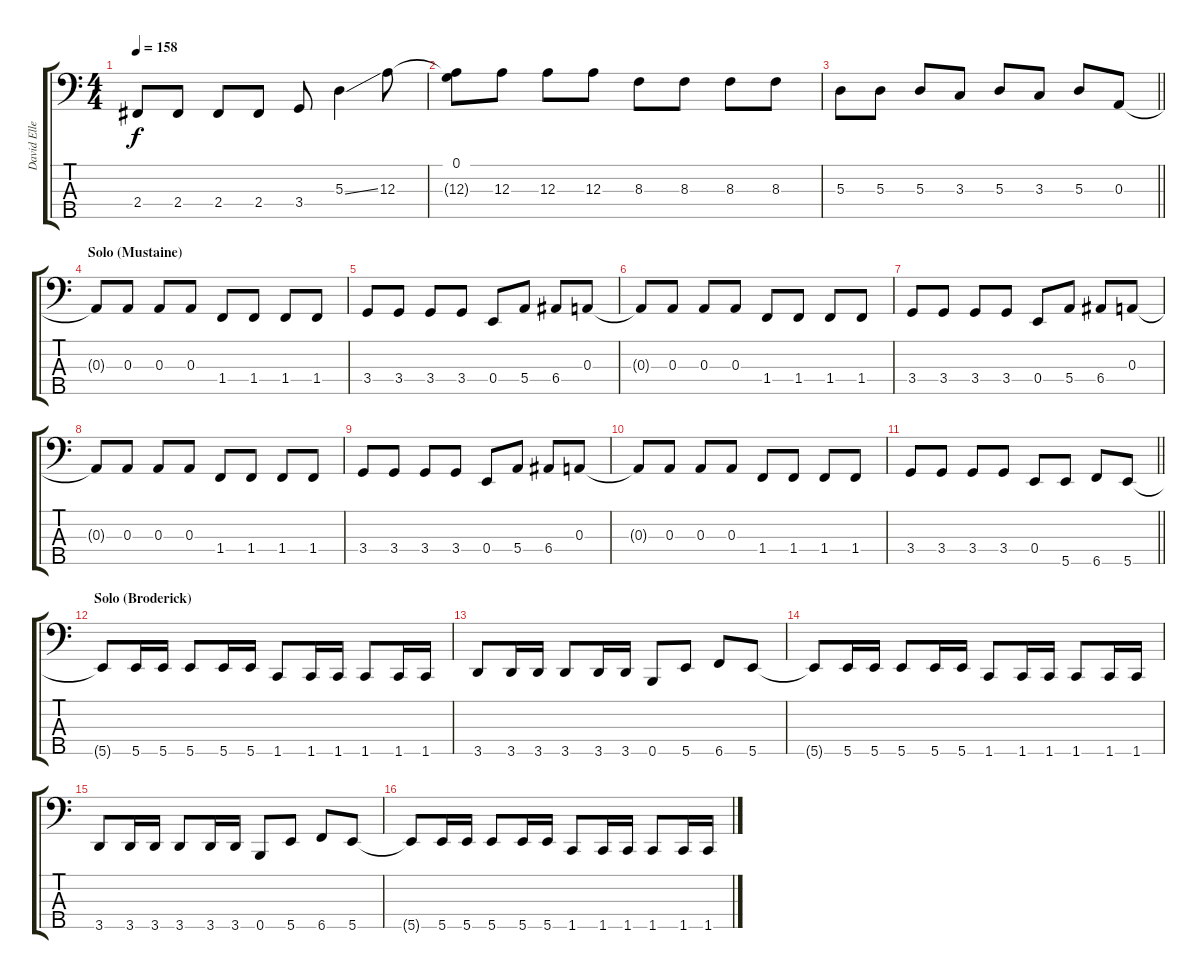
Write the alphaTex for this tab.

\track ("David Ellefson" "David Elle") {instrument electricbasspick}
\staff {score tabs}
\tuning (G2 D2 A1 E1 B0) {hide}
\ts (4 4)
\tempo 158
\clef f4
\ks c
2.4.8{dy f} 2.4.8 2.4.8 2.4.8 3.4.8 5.3{ss}.4 12.3.8 |
(0.1 12.3{t}).8 12.3.8 12.3.8 12.3.8 8.3.8 8.3.8 8.3.8 8.3.8 |
\barLineRight lightlight
5.3.8 5.3.8 5.3.8 3.3.8 5.3.8 3.3.8 5.3.8 0.3.8 |
\section ("" "Solo (Mustaine)")
0.3{t}.8 0.3.8 0.3.8 0.3.8 1.4.8 1.4.8 1.4.8 1.4.8 |
3.4.8 3.4.8 3.4.8 3.4.8 0.4.8 5.4.8 6.4.8 0.3.8 |
0.3{t}.8 0.3.8 0.3.8 0.3.8 1.4.8 1.4.8 1.4.8 1.4.8 |
3.4.8 3.4.8 3.4.8 3.4.8 0.4.8 5.4.8 6.4.8 0.3.8 |
0.3{t}.8 0.3.8 0.3.8 0.3.8 1.4.8 1.4.8 1.4.8 1.4.8 |
3.4.8 3.4.8 3.4.8 3.4.8 0.4.8 5.4.8 6.4.8 0.3.8 |
0.3{t}.8 0.3.8 0.3.8 0.3.8 1.4.8 1.4.8 1.4.8 1.4.8 |
\barLineRight lightlight
3.4.8 3.4.8 3.4.8 3.4.8 0.4.8 5.5.8 6.5.8 5.5.8 |
\section ("" "Solo (Broderick)")
5.5{t}.8 5.5.16 5.5.16 5.5.8 5.5.16 5.5.16 1.5.8 1.5.16 1.5.16 1.5.8 1.5.16 1.5.16 |
3.5.8 3.5.16 3.5.16 3.5.8 3.5.16 3.5.16 0.5.8 5.5.8 6.5.8 5.5.8 |
5.5{t}.8 5.5.16 5.5.16 5.5.8 5.5.16 5.5.16 1.5.8 1.5.16 1.5.16 1.5.8 1.5.16 1.5.16 |
3.5.8 3.5.16 3.5.16 3.5.8 3.5.16 3.5.16 0.5.8 5.5.8 6.5.8 5.5.8 |
5.5{t}.8 5.5.16 5.5.16 5.5.8 5.5.16 5.5.16 1.5.8 1.5.16 1.5.16 1.5.8 1.5.16 1.5.16
